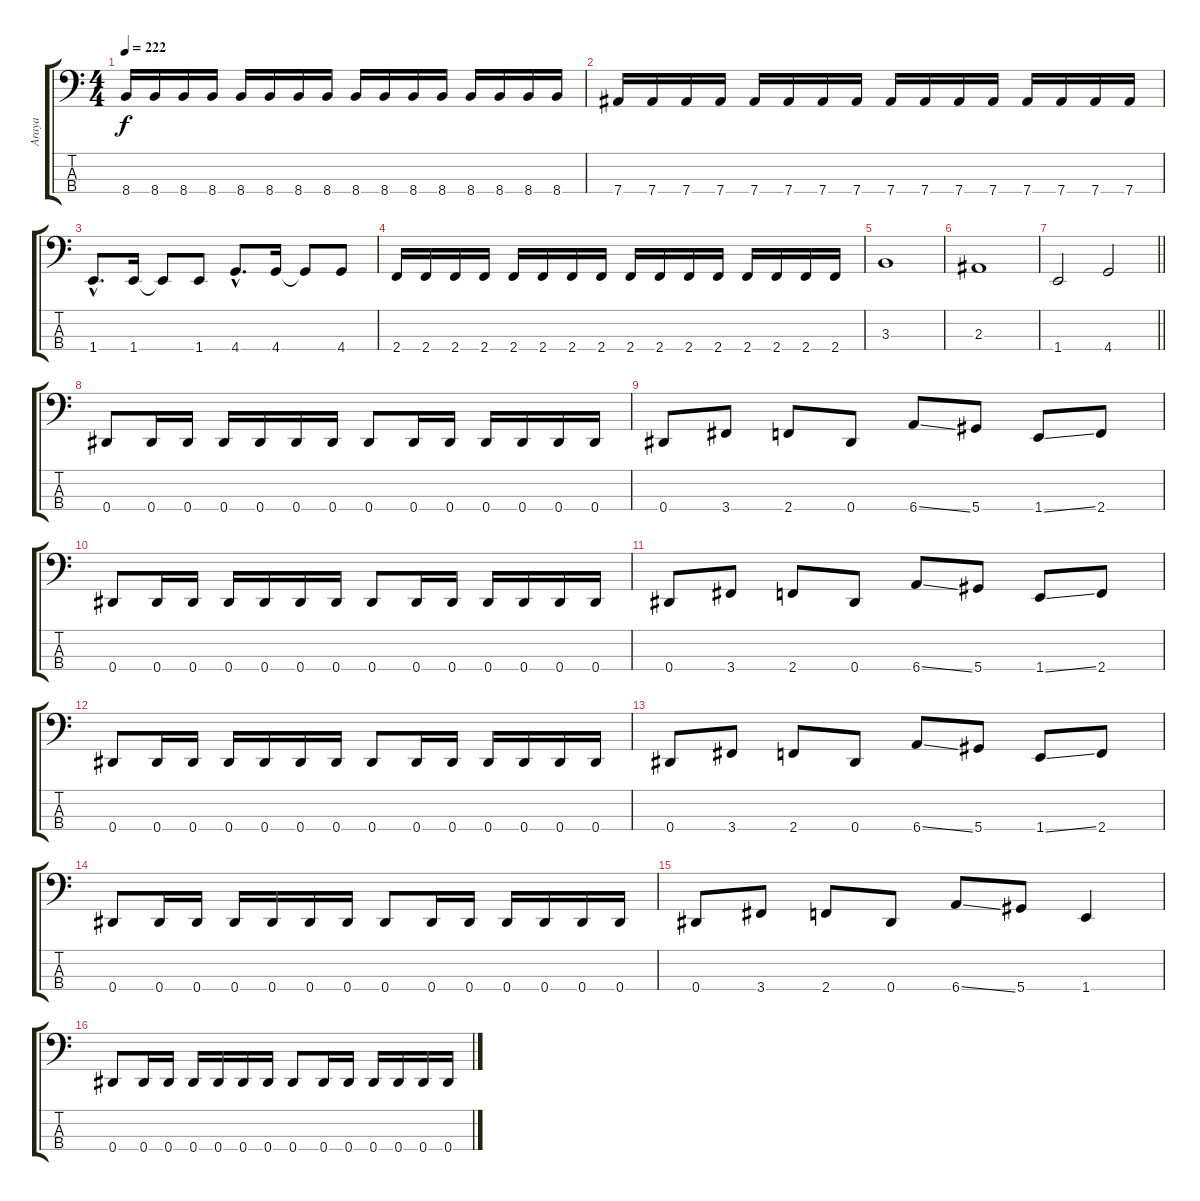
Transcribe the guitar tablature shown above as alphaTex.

\track ("Araya" "Araya") {instrument electricbasspick}
\staff {score tabs}
\tuning (Gb2 Db2 Ab1 Eb1) {hide}
\ts (4 4)
\tempo 222
\clef f4
\ks c
8.4.16{dy f} 8.4.16 8.4.16 8.4.16 8.4.16 8.4.16 8.4.16 8.4.16 8.4.16 8.4.16 8.4.16 8.4.16 8.4.16 8.4.16 8.4.16 8.4.16 |
7.4.16 7.4.16 7.4.16 7.4.16 7.4.16 7.4.16 7.4.16 7.4.16 7.4.16 7.4.16 7.4.16 7.4.16 7.4.16 7.4.16 7.4.16 7.4.16 |
1.4{hac}.8{d} 1.4.16 1.4{t}.8 1.4.8 4.4{hac}.8{d} 4.4.16 4.4{t}.8 4.4.8 |
2.4.16 2.4.16 2.4.16 2.4.16 2.4.16 2.4.16 2.4.16 2.4.16 2.4.16 2.4.16 2.4.16 2.4.16 2.4.16 2.4.16 2.4.16 2.4.16 |
3.3.1 |
2.3.1 |
\barLineRight lightlight
1.4.2 4.4.2 |
0.4.8 0.4.16 0.4.16 0.4.16 0.4.16 0.4.16 0.4.16 0.4.8 0.4.16 0.4.16 0.4.16 0.4.16 0.4.16 0.4.16 |
0.4.8 3.4.8 2.4.8 0.4.8 6.4{ss}.8 5.4.8 1.4{ss}.8 2.4.8 |
0.4.8 0.4.16 0.4.16 0.4.16 0.4.16 0.4.16 0.4.16 0.4.8 0.4.16 0.4.16 0.4.16 0.4.16 0.4.16 0.4.16 |
0.4.8 3.4.8 2.4.8 0.4.8 6.4{ss}.8 5.4.8 1.4{ss}.8 2.4.8 |
0.4.8 0.4.16 0.4.16 0.4.16 0.4.16 0.4.16 0.4.16 0.4.8 0.4.16 0.4.16 0.4.16 0.4.16 0.4.16 0.4.16 |
0.4.8 3.4.8 2.4.8 0.4.8 6.4{ss}.8 5.4.8 1.4{ss}.8 2.4.8 |
0.4.8 0.4.16 0.4.16 0.4.16 0.4.16 0.4.16 0.4.16 0.4.8 0.4.16 0.4.16 0.4.16 0.4.16 0.4.16 0.4.16 |
0.4.8 3.4.8 2.4.8 0.4.8 6.4{ss}.8 5.4.8 1.4.4 |
0.4.8 0.4.16 0.4.16 0.4.16 0.4.16 0.4.16 0.4.16 0.4.8 0.4.16 0.4.16 0.4.16 0.4.16 0.4.16 0.4.16
